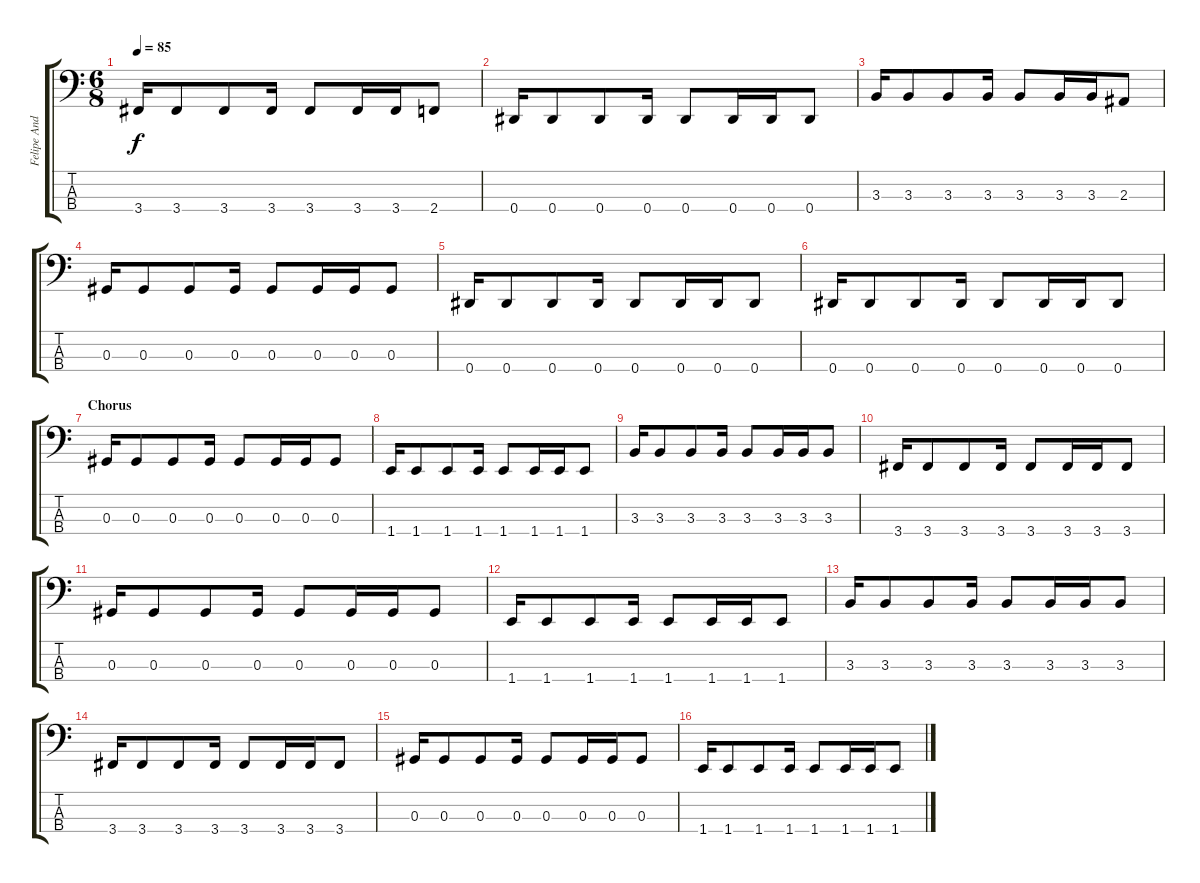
\track ("Felipe Andreoli" "Felipe And") {instrument electricbassfinger}
\staff {score tabs}
\tuning (Gb2 Db2 Ab1 Eb1) {hide}
\ts (6 8)
\tempo 85
\clef f4
\ks c
3.4.16{dy f} 3.4.8 3.4.8 3.4.16 3.4.8 3.4.16 3.4.16 2.4.8 |
0.4.16 0.4.8 0.4.8 0.4.16 0.4.8 0.4.16 0.4.16 0.4.8 |
3.3.16 3.3.8 3.3.8 3.3.16 3.3.8 3.3.16 3.3.16 2.3.8 |
0.3.16 0.3.8 0.3.8 0.3.16 0.3.8 0.3.16 0.3.16 0.3.8 |
0.4.16 0.4.8 0.4.8 0.4.16 0.4.8 0.4.16 0.4.16 0.4.8 |
0.4.16 0.4.8 0.4.8 0.4.16 0.4.8 0.4.16 0.4.16 0.4.8 |
\section ("" "Chorus")
0.3.16 0.3.8 0.3.8 0.3.16 0.3.8 0.3.16 0.3.16 0.3.8 |
1.4.16 1.4.8 1.4.8 1.4.16 1.4.8 1.4.16 1.4.16 1.4.8 |
3.3.16 3.3.8 3.3.8 3.3.16 3.3.8 3.3.16 3.3.16 3.3.8 |
3.4.16 3.4.8 3.4.8 3.4.16 3.4.8 3.4.16 3.4.16 3.4.8 |
0.3.16 0.3.8 0.3.8 0.3.16 0.3.8 0.3.16 0.3.16 0.3.8 |
1.4.16 1.4.8 1.4.8 1.4.16 1.4.8 1.4.16 1.4.16 1.4.8 |
3.3.16 3.3.8 3.3.8 3.3.16 3.3.8 3.3.16 3.3.16 3.3.8 |
3.4.16 3.4.8 3.4.8 3.4.16 3.4.8 3.4.16 3.4.16 3.4.8 |
0.3.16 0.3.8 0.3.8 0.3.16 0.3.8 0.3.16 0.3.16 0.3.8 |
1.4.16 1.4.8 1.4.8 1.4.16 1.4.8 1.4.16 1.4.16 1.4.8
